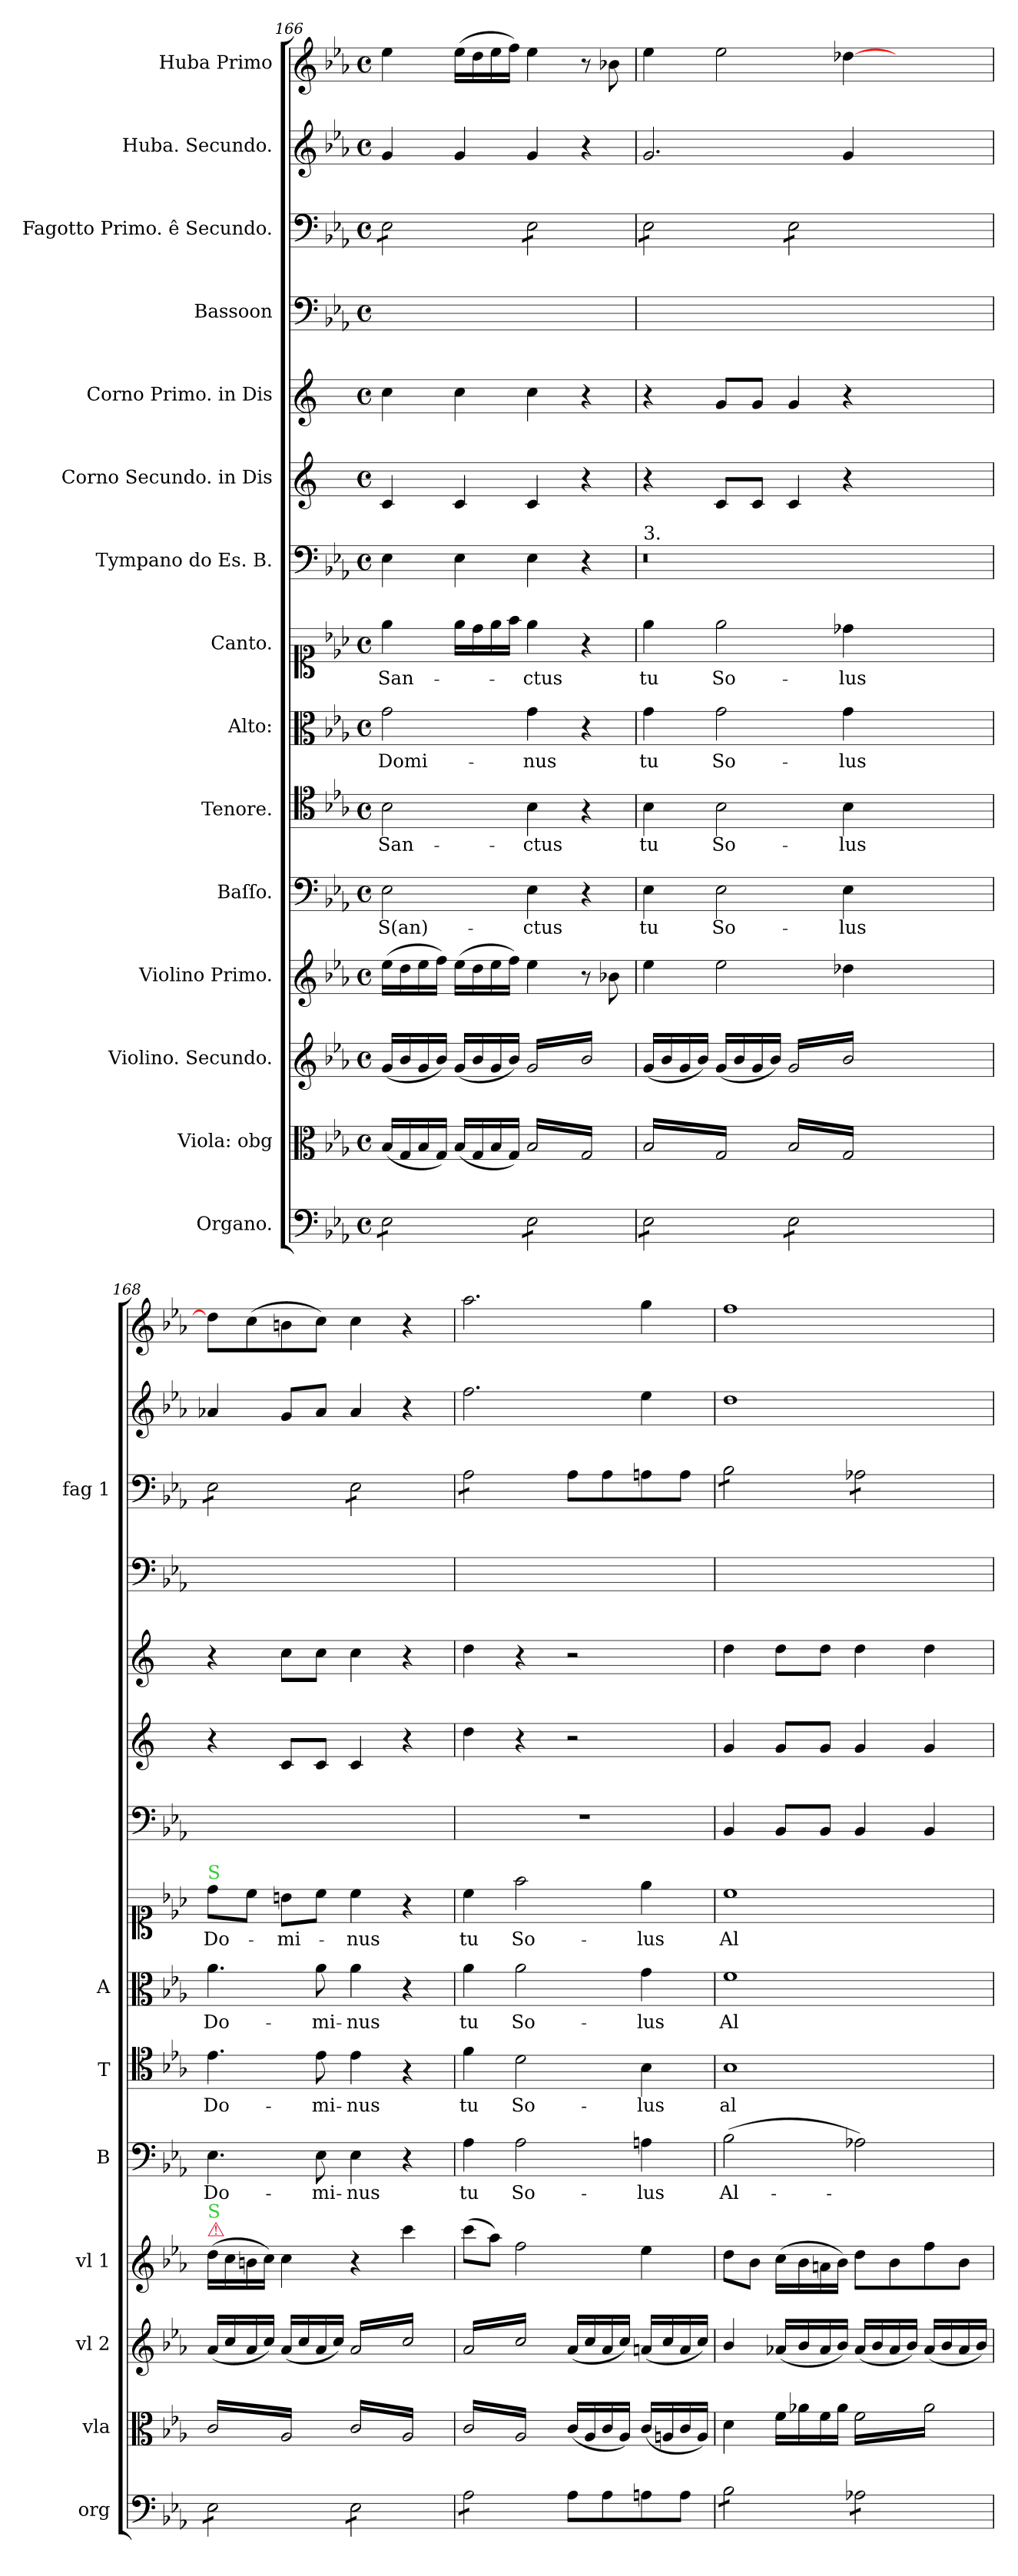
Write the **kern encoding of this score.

**kern	**dynam	**kern	**dynam	**kern	**dynam	**kern	**dynam	**kern	**text	**dynam	**kern	**text	**dynam	**kern	**text	**dynam	**kern	**text	**dynam	**kern	**kern	**dynam	**kern	**dynam	**kern	**kern	**dynam	**kern	**dynam	**kern	**dynam
*part15	*part15	*part14	*part14	*part13	*part13	*part12	*part12	*part11	*part11	*part11	*part10	*part10	*part10	*part9	*part9	*part9	*part8	*part8	*part8	*part7	*part6	*part6	*part5	*part5	*part4	*part3	*part3	*part2	*part2	*part1	*part1
*staff15	*staff15	*staff14	*staff14	*staff13	*staff13	*staff12	*staff12	*staff11	*staff11	*staff11	*staff10	*staff10	*staff10	*staff9	*staff9	*staff9	*staff8	*staff8	*staff8	*staff7	*staff6	*staff6	*staff5	*staff5	*staff4	*staff3	*staff3	*staff2	*staff2	*staff1	*staff1
*I"Organo.	*	*I"Viola: obg	*	*I"Violino. Secundo.	*	*I"Violino Primo.	*	*I"Baſſo.	*	*	*I"Tenore.	*	*	*I"Alto:	*	*	*I"Canto.	*	*	*I"Tympano do Es. B.	*I"Corno Secundo. in Dis	*	*I"Corno Primo. in Dis	*	*I"Bassoon	*I"Fagotto Primo. ê Secundo.	*	*I"Huba. Secundo.	*	*I"Huba Primo	*
*I'org	*	*I'vla	*	*I'vl 2	*	*I'vl 1	*	*I'B	*	*	*I'T	*	*	*I'A	*	*	*	*	*	*	*	*	*	*	*	*I'fag 1	*	*	*	*	*
*clefF4	*	*clefC3	*	*clefG2	*	*clefG2	*	*clefF4	*	*	*clefC4	*	*	*clefC3	*	*	*clefC1	*	*	*clefF4	*clefG2	*	*clefG2	*	*clefF4	*clefF4	*	*clefG2	*	*clefG2	*
*	*	*	*	*	*	*	*	*	*	*	*	*	*	*	*	*	*	*	*	*	*ITrd5c9	*	*ITrd5c9	*	*	*	*	*	*	*	*
*k[b-e-a-]	*	*k[b-e-a-]	*	*k[b-e-a-]	*	*k[b-e-a-]	*	*k[b-e-a-]	*	*	*k[b-e-a-]	*	*	*k[b-e-a-]	*	*	*k[b-e-a-]	*	*	*k[b-e-a-]	*k[b-e-a-]	*	*k[b-e-a-]	*	*k[b-e-a-]	*k[b-e-a-]	*	*k[b-e-a-]	*	*k[b-e-a-]	*
*E-:	*	*E-:	*	*E-:	*	*E-:	*	*E-:	*	*	*	*	*	*E-:	*	*	*E-:	*	*	*	*E-:	*	*E-:	*	*	*	*	*E-:	*	*E-:	*
*M4/4	*	*M4/4	*	*M4/4	*	*M4/4	*	*M4/4	*	*	*M4/4	*	*	*M4/4	*	*	*M4/4	*	*	*M4/4	*M4/4	*	*M4/4	*	*M4/4	*M4/4	*	*M4/4	*	*M4/4	*
*met(c)	*	*met(c)	*	*met(c)	*	*met(c)	*	*met(c)	*	*	*met(c)	*	*	*met(c)	*	*	*met(c)	*	*	*met(c)	*met(c)	*	*met(c)	*	*met(c)	*met(c)	*	*met(c)	*	*met(c)	*
=166	=166	=166	=166	=166	=166	=166	=166	=166	=166	=166	=166	=166	=166	=166	=166	=166	=166	=166	=166	=166	=166	=166	=166	=166	=166	=166	=166	=166	=166	=166	=166
*tremolo	*	*	*	*	*	*	*	*	*	*	*	*	*	*	*	*	*	*	*	*	*	*	*	*	*	*	*	*	*	*	*
*	*	*	*	*	*	*	*	*	*	*	*	*	*	*	*	*	*	*	*	*	*	*	*	*	*	*tremolo	*	*	*	*	*
8E-\L	.	(16B-/LL	.	(16g/LL	.	(16ee-\LL	.	2E-\	S(an)-	.	2B-\	San-	.	2g\	Domi-	.	4ee-\	San-	.	4E-\	4E-/	.	4e-\	.	8E-\Lyy	8E-\L	.	4g/	.	4ee-\	.
.	.	16G/	.	16b-/	.	16dd\	.	.	.	.	.	.	.	.	.	.	.	.	.	.	.	.	.	.	.	.	.	.	.	.	.
8E-\	.	16B-/	.	16g/	.	16ee-\	.	.	.	.	.	.	.	.	.	.	.	.	.	.	.	.	.	.	8E-\yy	8E-\	.	.	.	.	.
.	.	16G/JJ)	.	16b-/JJ)	.	16ff\JJ)	.	.	.	.	.	.	.	.	.	.	.	.	.	.	.	.	.	.	.	.	.	.	.	.	.
8E-\	.	(16B-/LL	.	(16g/LL	.	(16ee-\LL	.	.	.	.	.	.	.	.	.	.	16ee-\LL	.	.	4E-\	4E-/	.	4e-\	.	8E-\yy	8E-\	.	4g/	.	(16ee-\LL	.
.	.	16G/	.	16b-/	.	16dd\	.	.	.	.	.	.	.	.	.	.	16dd\	.	.	.	.	.	.	.	.	.	.	.	.	16dd\	.
8E-\J	.	16B-/	.	16g/	.	16ee-\	.	.	.	.	.	.	.	.	.	.	16ee-\	.	.	.	.	.	.	.	8E-\Jyy	8E-\J	.	.	.	16ee-\	.
.	.	16G/JJ)	.	16b-/JJ)	.	16ff\JJ)	.	.	.	.	.	.	.	.	.	.	16ff\JJ	.	.	.	.	.	.	.	.	.	.	.	.	16ff\JJ)	.
*	*	*tremolo	*	*	*	*	*	*	*	*	*	*	*	*	*	*	*	*	*	*	*	*	*	*	*	*	*	*	*	*	*
*	*	*	*	*tremolo	*	*	*	*	*	*	*	*	*	*	*	*	*	*	*	*	*	*	*	*	*	*	*	*	*	*	*
8E-\L	.	(16B-/LL	.	(16g/LL	.	4ee-\	.	4E-\	-ctus	.	4B-\	-ctus	.	4g\	-nus	.	4ee-\	-ctus	.	4E-\	4E-/	.	4e-\	.	8E-\Lyy	8E-\L	.	4g/	.	4ee-\	.
.	.	16G/)	.	16b-/)	.	.	.	.	.	.	.	.	.	.	.	.	.	.	.	.	.	.	.	.	.	.	.	.	.	.	.
8E-\	.	16B-/	.	16g/	.	.	.	.	.	.	.	.	.	.	.	.	.	.	.	.	.	.	.	.	8E-\yy	8E-\	.	.	.	.	.
.	.	16G/)	.	16b-/)	.	.	.	.	.	.	.	.	.	.	.	.	.	.	.	.	.	.	.	.	.	.	.	.	.	.	.
8E-\	.	16B-/	.	16g/	.	8r	.	4r	.	.	4r	.	.	4r	.	.	4r	.	.	4r	4r	.	4r	.	8E-\yy	8E-\	.	4r	.	8r	.
.	.	16G/)	.	16b-/)	.	.	.	.	.	.	.	.	.	.	.	.	.	.	.	.	.	.	.	.	.	.	.	.	.	.	.
!	!	!	!	!	!	!	!LO:DY:b	!	!	!	!	!	!	!	!	!	!	!	!	!	!	!	!	!	!	!	!	!	!	!	!LO:DY:b
8E-\J	.	16B-/	.	16g/	.	8b-X\	pia	.	.	.	.	.	.	.	.	.	.	.	.	.	.	.	.	.	8E-\Jyy	8E-\J	.	.	.	8b-X\	piano
.	.	16G/)JJ	.	16b-/)JJ	.	.	.	.	.	.	.	.	.	.	.	.	.	.	.	.	.	.	.	.	.	.	.	.	.	.	.
*	*	*	*	*Xtremolo	*	*	*	*	*	*	*	*	*	*	*	*	*	*	*	*	*	*	*	*	*	*	*	*	*	*	*
=167	=167	=167	=167	=167	=167	=167	=167	=167	=167	=167	=167	=167	=167	=167	=167	=167	=167	=167	=167	=167	=167	=167	=167	=167	=167	=167	=167	=167	=167	=167	=167
!	!	!	!	!	!	!	!	!	!	!	!	!	!	!	!	!	!	!	!	!LO:TX:a:t=3.	!	!	!	!	!	!	!	!	!	!	!
!	!LO:DY:b	!	!LO:DY:b:rj	!	!	!	!	!	!	!LO:DY:a	!	!	!LO:DY:a	!	!	!LO:DY:b	!	!	!LO:DY:b	!	!	!	!	!	!	!	!LO:DY:b	!	!LO:DY:b:rj	!	!
8E-\L	pia	(16B-/LL	pia	(16g/LL	.	4ee-\	.	4E-\	tu	pia	4B-\	tu	pia	4g\	tu	pia	4ee-\	tu	pia	0r	4r	.	4r	.	8E-\Lyy	8E-\L	pia	2.g/	pia	4ee-\	.
.	.	16G/)	.	16b-/	.	.	.	.	.	.	.	.	.	.	.	.	.	.	.	.	.	.	.	.	.	.	.	.	.	.	.
8E-\	.	16B-/	.	16g/	.	.	.	.	.	.	.	.	.	.	.	.	.	.	.	.	.	.	.	.	8E-\yy	8E-\	.	.	.	.	.
.	.	16G/)	.	16b-/JJ)	.	.	.	.	.	.	.	.	.	.	.	.	.	.	.	.	.	.	.	.	.	.	.	.	.	.	.
!	!	!	!	!	!	!	!	!	!	!	!	!	!	!	!	!	!	!	!	!	!	!LO:DY:b:rj	!	!LO:DY:b	!	!	!	!	!	!	!
8E-\	.	16B-/	.	(16g/LL	.	2ee-\	.	2E-\	So-	.	2B-\	So-	.	2g\	So-	.	2ee-\	So-	.	.	8E-/L	pia	8B-/L	pia	8E-\yy	8E-\	.	.	.	2ee-\	.
.	.	16G/)	.	16b-/	.	.	.	.	.	.	.	.	.	.	.	.	.	.	.	.	.	.	.	.	.	.	.	.	.	.	.
8E-\J	.	16B-/	.	16g/	.	.	.	.	.	.	.	.	.	.	.	.	.	.	.	.	8E-/J	.	8B-/J	.	8E-\Jyy	8E-\J	.	.	.	.	.
.	.	16G/)JJ	.	16b-/JJ)	.	.	.	.	.	.	.	.	.	.	.	.	.	.	.	.	.	.	.	.	.	.	.	.	.	.	.
*	*	*	*	*tremolo	*	*	*	*	*	*	*	*	*	*	*	*	*	*	*	*	*	*	*	*	*	*	*	*	*	*	*
8E-\L	.	(16B-/LL	.	(16g/LL	.	.	.	.	.	.	.	.	.	.	.	.	.	.	.	.	4E-/	.	4B-/	.	8E-\Lyy	8E-\L	.	.	.	.	.
.	.	16G/)	.	16b-/)	.	.	.	.	.	.	.	.	.	.	.	.	.	.	.	.	.	.	.	.	.	.	.	.	.	.	.
8E-\	.	16B-/	.	16g/	.	.	.	.	.	.	.	.	.	.	.	.	.	.	.	.	.	.	.	.	8E-\yy	8E-\	.	.	.	.	.
.	.	16G/)	.	16b-/)	.	.	.	.	.	.	.	.	.	.	.	.	.	.	.	.	.	.	.	.	.	.	.	.	.	.	.
8E-\	.	16B-/	.	16g/	.	4dd-X\	.	4E-\	-lus	.	4B-\	-lus	.	4g\	-lus	.	4dd-X\	-lus	.	.	4r	.	4r	.	8E-\yy	8E-\	.	4g/	.	[4dd-X\	.
.	.	16G/)	.	16b-/)	.	.	.	.	.	.	.	.	.	.	.	.	.	.	.	.	.	.	.	.	.	.	.	.	.	.	.
8E-\J	.	16B-/	.	16g/	.	.	.	.	.	.	.	.	.	.	.	.	.	.	.	.	.	.	.	.	8E-\Jyy	8E-\J	.	.	.	.	.
.	.	16G/)JJ	.	16b-/)JJ	.	.	.	.	.	.	.	.	.	.	.	.	.	.	.	.	.	.	.	.	.	.	.	.	.	.	.
*	*	*	*	*Xtremolo	*	*	*	*	*	*	*	*	*	*	*	*	*	*	*	*	*	*	*	*	*	*	*	*	*	*	*
1ryy	.	1ryy	.	1ryy	.	1ryy	.	1ryy	.	.	1ryy	.	.	1ryy	.	.	1ryy	.	.	.	1ryy	.	1ryy	.	1ryy	1ryy	.	1ryy	.	1ryy	.
.	.	.	.	.	.	.	.	.	.	.	.	.	.	.	.	.	.	.	.	.	.	.	.	.	.	.	.	.	.	.	.
.	.	.	.	.	.	.	.	.	.	.	.	.	.	.	.	.	.	.	.	.	.	.	.	.	.	.	.	.	.	.	.
.	.	.	.	.	.	.	.	.	.	.	.	.	.	.	.	.	.	.	.	.	.	.	.	.	.	.	.	.	.	.	.
=168	=168	=168	=168	=168	=168	=168	=168	=168	=168	=168	=168	=168	=168	=168	=168	=168	=168	=168	=168	=168	=168	=168	=168	=168	=168	=168	=168	=168	=168	=168	=168
!	!	!	!	!	!	!	!	!	!	!	!	!	!	!	!	!	!LO:TX:a:color=limegreen:t=S	!	!	!	!	!	!	!	!	!	!	!	!	!	!
!	!	!	!	!	!	!LO:TX:a:color=crimson:t=⚠	!	!	!	!	!	!	!	!	!	!	!	!	!	!	!	!	!	!	!	!	!	!	!	!	!
!	!	!	!	!	!	!LO:TX:a:color=limegreen:t=S	!	!	!	!	!	!	!	!	!	!	!	!	!	!	!	!	!	!	!	!	!	!	!	!	!
8E-\L	.	(16c/LL	.	(16a-/LL	.	(16dd\LL	.	4.E-\	Do-	.	4.e-\	Do-	.	4.a-\	Do-	.	8dd\L	Do-	.	1ryy	4r	.	4r	.	8E-\Lyy	8E-\L	.	4a-X/	.	8dd-\L]	.
.	.	16A-/)	.	16cc/	.	16cc\	.	.	.	.	.	.	.	.	.	.	.	.	.	.	.	.	.	.	.	.	.	.	.	.	.
8E-\	.	16c/	.	16a-/	.	16bn\	.	.	.	.	.	.	.	.	.	.	8cc\J	.	.	.	.	.	.	.	8E-\yy	8E-\	.	.	.	(8cc\	.
.	.	16A-/)	.	16cc/JJ)	.	16cc\JJ)	.	.	.	.	.	.	.	.	.	.	.	.	.	.	.	.	.	.	.	.	.	.	.	.	.
8E-\	.	16c/	.	(16a-/LL	.	4cc\	.	.	.	.	.	.	.	.	.	.	8bn\L	-mi-	.	.	8E-/L	.	8e-\L	.	8E-\yy	8E-\	.	8g/L	.	8bn\	.
.	.	16A-/)	.	16cc/	.	.	.	.	.	.	.	.	.	.	.	.	.	.	.	.	.	.	.	.	.	.	.	.	.	.	.
8E-\J	.	16c/	.	16a-/	.	.	.	8E-\	-mi-	.	8e-\	-mi-	.	8a-\	-mi-	.	8cc\J	.	.	.	8E-/J	.	8e-\J	.	8E-\Jyy	8E-\J	.	8a-/J	.	8cc\J)	.
.	.	16A-/)JJ	.	16cc/JJ)	.	.	.	.	.	.	.	.	.	.	.	.	.	.	.	.	.	.	.	.	.	.	.	.	.	.	.
*	*	*	*	*tremolo	*	*	*	*	*	*	*	*	*	*	*	*	*	*	*	*	*	*	*	*	*	*	*	*	*	*	*
8E-\L	.	(16c/LL	.	(16a-/LL	.	4r	.	4E-\	-nus	.	4e-\	-nus	.	4a-\	-nus	.	4cc\	-nus	.	.	4E-/	.	4e-\	.	8E-\Lyy	8E-\L	.	4a-/	.	4cc\	.
.	.	16A-/)	.	16cc/)	.	.	.	.	.	.	.	.	.	.	.	.	.	.	.	.	.	.	.	.	.	.	.	.	.	.	.
8E-\	.	16c/	.	16a-/	.	.	.	.	.	.	.	.	.	.	.	.	.	.	.	.	.	.	.	.	8E-\yy	8E-\	.	.	.	.	.
.	.	16A-/)	.	16cc/)	.	.	.	.	.	.	.	.	.	.	.	.	.	.	.	.	.	.	.	.	.	.	.	.	.	.	.
8E-\	.	16c/	.	16a-/	.	4ccc\	.	4r	.	.	4r	.	.	4r	.	.	4r	.	.	.	4r	.	4r	.	8E-\yy	8E-\	.	4r	.	4r	.
.	.	16A-/)	.	16cc/)	.	.	.	.	.	.	.	.	.	.	.	.	.	.	.	.	.	.	.	.	.	.	.	.	.	.	.
8E-\J	.	16c/	.	16a-/	.	.	.	.	.	.	.	.	.	.	.	.	.	.	.	.	.	.	.	.	8E-\Jyy	8E-\J	.	.	.	.	.
.	.	16A-/)JJ	.	16cc/)JJ	.	.	.	.	.	.	.	.	.	.	.	.	.	.	.	.	.	.	.	.	.	.	.	.	.	.	.
=169	=169	=169	=169	=169	=169	=169	=169	=169	=169	=169	=169	=169	=169	=169	=169	=169	=169	=169	=169	=169	=169	=169	=169	=169	=169	=169	=169	=169	=169	=169	=169
8A-\L	.	(16c/LL	.	(16a-/LL	.	(8ccc\L	.	4A-\	tu	.	4f\	tu	.	4a-\	tu	.	4cc\	tu	.	1r	4f\	.	4f\	.	8A-\Lyy	8A-\L	.	2.ff\	.	2.aa-\	.
.	.	16A-/)	.	16cc/)	.	.	.	.	.	.	.	.	.	.	.	.	.	.	.	.	.	.	.	.	.	.	.	.	.	.	.
8A-\	.	16c/	.	16a-/	.	8aa-\J)	.	.	.	.	.	.	.	.	.	.	.	.	.	.	.	.	.	.	8A-\yy	8A-\	.	.	.	.	.
.	.	16A-/)	.	16cc/)	.	.	.	.	.	.	.	.	.	.	.	.	.	.	.	.	.	.	.	.	.	.	.	.	.	.	.
8A-\	.	16c/	.	16a-/	.	2ff\	.	2A-\	So-	.	2d\	So-	.	2a-\	So-	.	2ff\	So-	.	.	4r	.	4r	.	8A-\yy	8A-\	.	.	.	.	.
.	.	16A-/)	.	16cc/)	.	.	.	.	.	.	.	.	.	.	.	.	.	.	.	.	.	.	.	.	.	.	.	.	.	.	.
8A-\J	.	16c/	.	16a-/	.	.	.	.	.	.	.	.	.	.	.	.	.	.	.	.	.	.	.	.	8A-\Jyy	8A-\J	.	.	.	.	.
*	*	*	*	*	*	*	*	*	*	*	*	*	*	*	*	*	*	*	*	*	*	*	*	*	*	*Xtremolo	*	*	*	*	*
*Xtremolo	*	*	*	*	*	*	*	*	*	*	*	*	*	*	*	*	*	*	*	*	*	*	*	*	*	*	*	*	*	*	*
.	.	16A-/)JJ	.	16cc/)JJ	.	.	.	.	.	.	.	.	.	.	.	.	.	.	.	.	.	.	.	.	.	.	.	.	.	.	.
*	*	*	*	*Xtremolo	*	*	*	*	*	*	*	*	*	*	*	*	*	*	*	*	*	*	*	*	*	*	*	*	*	*	*
*	*	*Xtremolo	*	*	*	*	*	*	*	*	*	*	*	*	*	*	*	*	*	*	*	*	*	*	*	*	*	*	*	*	*
8A-\L	.	(16c/LL	.	(16a-/LL	.	.	.	.	.	.	.	.	.	.	.	.	.	.	.	.	2r	.	2r	.	8A-\Lyy	8A-\L	.	.	.	.	.
.	.	16A-/	.	16cc/	.	.	.	.	.	.	.	.	.	.	.	.	.	.	.	.	.	.	.	.	.	.	.	.	.	.	.
8A-\	.	16c/	.	16a-/	.	.	.	.	.	.	.	.	.	.	.	.	.	.	.	.	.	.	.	.	8A-\yy	8A-\	.	.	.	.	.
.	.	16A-/JJ)	.	16cc/JJ)	.	.	.	.	.	.	.	.	.	.	.	.	.	.	.	.	.	.	.	.	.	.	.	.	.	.	.
8An\	.	(16c/LL	.	(16an/LL	.	4ee-\	.	4An\	-lus	.	4B-\	-lus	.	4g\	-lus	.	4ee-\	-lus	.	.	.	.	.	.	8An\yy	8An\	.	4ee-\	.	4gg\	.
.	.	16An/	.	16cc/	.	.	.	.	.	.	.	.	.	.	.	.	.	.	.	.	.	.	.	.	.	.	.	.	.	.	.
8A\J	.	16c/	.	16a/	.	.	.	.	.	.	.	.	.	.	.	.	.	.	.	.	.	.	.	.	8A\Jyy	8A\J	.	.	.	.	.
.	.	16A/JJ)	.	16cc/JJ)	.	.	.	.	.	.	.	.	.	.	.	.	.	.	.	.	.	.	.	.	.	.	.	.	.	.	.
=170	=170	=170	=170	=170	=170	=170	=170	=170	=170	=170	=170	=170	=170	=170	=170	=170	=170	=170	=170	=170	=170	=170	=170	=170	=170	=170	=170	=170	=170	=170	=170
!	!LO:DY:b	!	!LO:DY:b	!	!LO:DY:b	!	!LO:DY:b	!	!	!LO:DY:b	!	!	!LO:DY:b	!	!	!LO:DY:b	!	!	!LO:DY:b	!	!	!LO:DY:b:rj	!	!LO:DY:b	!	!	!LO:DY:b	!	!LO:DY:b	!	!LO:DY:b
*tremolo	*	*	*	*	*	*	*	*	*	*	*	*	*	*	*	*	*	*	*	*	*	*	*	*	*	*	*	*	*	*	*
*	*	*	*	*	*	*	*	*	*	*	*	*	*	*	*	*	*	*	*	*	*	*	*	*	*	*tremolo	*	*	*	*	*
8B-\L	fort	4d\	fort	4b-/	forto	8dd\L	forto	(2B-\	Al-	fort	1B-	al-	fort	1f	Al-	fort	1cc	Al-	fort	4BB-/	4B-/	fort	4f\	fort	8B-\Lyy	8B-\L	fort	1dd	fort	1ff	for
8B-\	.	.	.	.	.	8b-\J	.	.	.	.	.	.	.	.	.	.	.	.	.	.	.	.	.	.	8B-\yy	8B-\	.	.	.	.	.
8B-\	.	16f\LL	.	(16a-X/LL	.	(16cc\LL	.	.	.	.	.	.	.	.	.	.	.	.	.	8BB-/L	8B-/L	.	8f\L	.	8B-\yy	8B-\	.	.	.	.	.
.	.	16a-X\	.	16b-/	.	16b-\	.	.	.	.	.	.	.	.	.	.	.	.	.	.	.	.	.	.	.	.	.	.	.	.	.
8B-\J	.	16f\	.	16a-/	.	16an\	.	.	.	.	.	.	.	.	.	.	.	.	.	8BB-/J	8B-/J	.	8f\J	.	8B-\Jyy	8B-\J	.	.	.	.	.
.	.	16a-\JJ	.	16b-/JJ)	.	16b-\JJ)	.	.	.	.	.	.	.	.	.	.	.	.	.	.	.	.	.	.	.	.	.	.	.	.	.
*	*	*tremolo	*	*	*	*	*	*	*	*	*	*	*	*	*	*	*	*	*	*	*	*	*	*	*	*	*	*	*	*	*
8A-X\L	.	16f\LL	.	(16a-/LL	.	8dd\L	.	2A-X\)	.	.	.	.	.	.	.	.	.	.	.	4BB-/	4B-/	.	4f\	.	8A-X\Lyy	8A-X\L	.	.	.	.	.
.	.	16a-\	.	16b-/	.	.	.	.	.	.	.	.	.	.	.	.	.	.	.	.	.	.	.	.	.	.	.	.	.	.	.
8A-X\	.	16f\	.	16a-/	.	8b-\	.	.	.	.	.	.	.	.	.	.	.	.	.	.	.	.	.	.	8A-\yy	8A-X\	.	.	.	.	.
.	.	16a-\	.	16b-/JJ)	.	.	.	.	.	.	.	.	.	.	.	.	.	.	.	.	.	.	.	.	.	.	.	.	.	.	.
8A-X\	.	16f\	.	(16a-/LL	.	8ff\	.	.	.	.	.	.	.	.	.	.	.	.	.	4BB-/	4B-/	.	4f\	.	8A-\yy	8A-X\	.	.	.	.	.
.	.	16a-\	.	16b-/	.	.	.	.	.	.	.	.	.	.	.	.	.	.	.	.	.	.	.	.	.	.	.	.	.	.	.
8A-X\J	.	16f\	.	16a-/	.	8b-\J	.	.	.	.	.	.	.	.	.	.	.	.	.	.	.	.	.	.	8A-\Jyy	8A-X\J	.	.	.	.	.
*	*	*	*	*	*	*	*	*	*	*	*	*	*	*	*	*	*	*	*	*	*	*	*	*	*	*Xtremolo	*	*	*	*	*
*Xtremolo	*	*	*	*	*	*	*	*	*	*	*	*	*	*	*	*	*	*	*	*	*	*	*	*	*	*	*	*	*	*	*
.	.	16a-\JJ	.	16b-/JJ)	.	.	.	.	.	.	.	.	.	.	.	.	.	.	.	.	.	.	.	.	.	.	.	.	.	.	.
*	*	*Xtremolo	*	*	*	*	*	*	*	*	*	*	*	*	*	*	*	*	*	*	*	*	*	*	*	*	*	*	*	*	*
.	.	.	.	.	.	.	.	.	.	.	.	.	.	.	.	.	.	.	.	.	.	.	.	.	.	.	.	.	.	.	.
.	.	.	.	.	.	.	.	.	.	.	.	.	.	.	.	.	.	.	.	.	.	.	.	.	.	.	.	.	.	.	.
.	.	.	.	.	.	.	.	.	.	.	.	.	.	.	.	.	.	.	.	.	.	.	.	.	.	.	.	.	.	.	.
.	.	.	.	.	.	.	.	.	.	.	.	.	.	.	.	.	.	.	.	.	.	.	.	.	.	.	.	.	.	.	.
=	=	=	=	=	=	=	=	=	=	=	=	=	=	=	=	=	=	=	=	=	=	=	=	=	=	=	=	=	=	=	=
*-	*-	*-	*-	*-	*-	*-	*-	*-	*-	*-	*-	*-	*-	*-	*-	*-	*-	*-	*-	*-	*-	*-	*-	*-	*-	*-	*-	*-	*-	*-	*-
